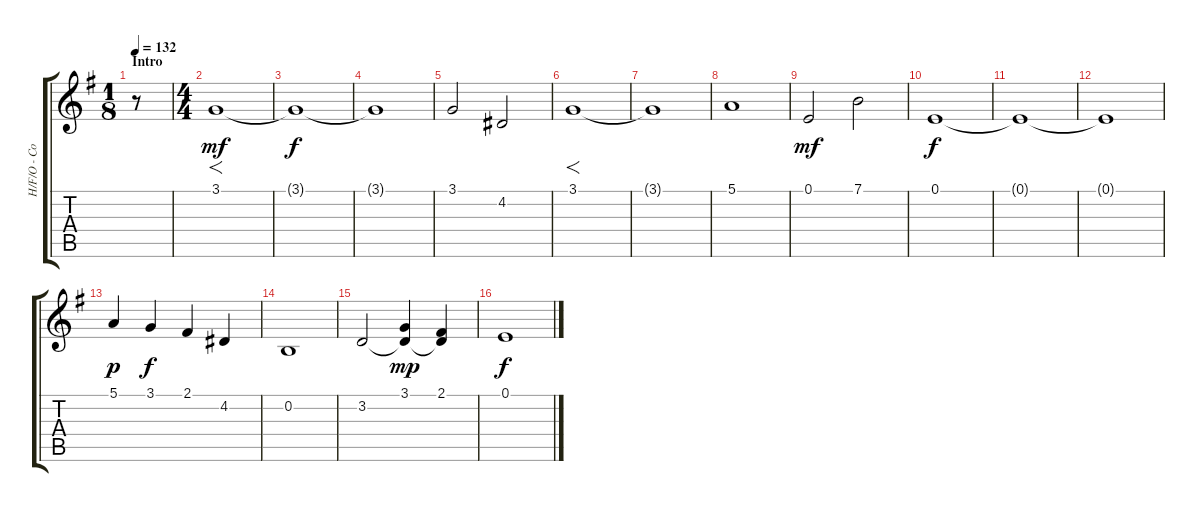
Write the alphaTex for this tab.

\track ("H/F/O - Coen Janssen" "H/F/O - Co") {instrument frenchhorn}
\staff {score tabs}
\tuning (E4 B3 G3 D3 A2 E2) {hide}
\ts (1 8)
\section ("" "Intro")
\tempo 132
\clef g2
\ks g
r.8{dy mf instrument frenchhorn} |
\ts (4 4)
3.1.1{f} |
3.1{t}.1{dy f} |
3.1{t}.1 |
3.1.2 4.2.2 |
3.1.1{f} |
3.1{t}.1 |
5.1.1 |
0.1.2{dy mf} 7.1.2 |
0.1.1{dy f} |
0.1{t}.1 |
0.1{t}.1 |
5.1.4{dy p} 3.1.4{dy f} 2.1.4 4.2.4 |
0.2.1 |
3.2.2 (3.1 3.2{t}).4{dy mp} (2.1 3.2{t}).4 |
0.1.1{dy f}
